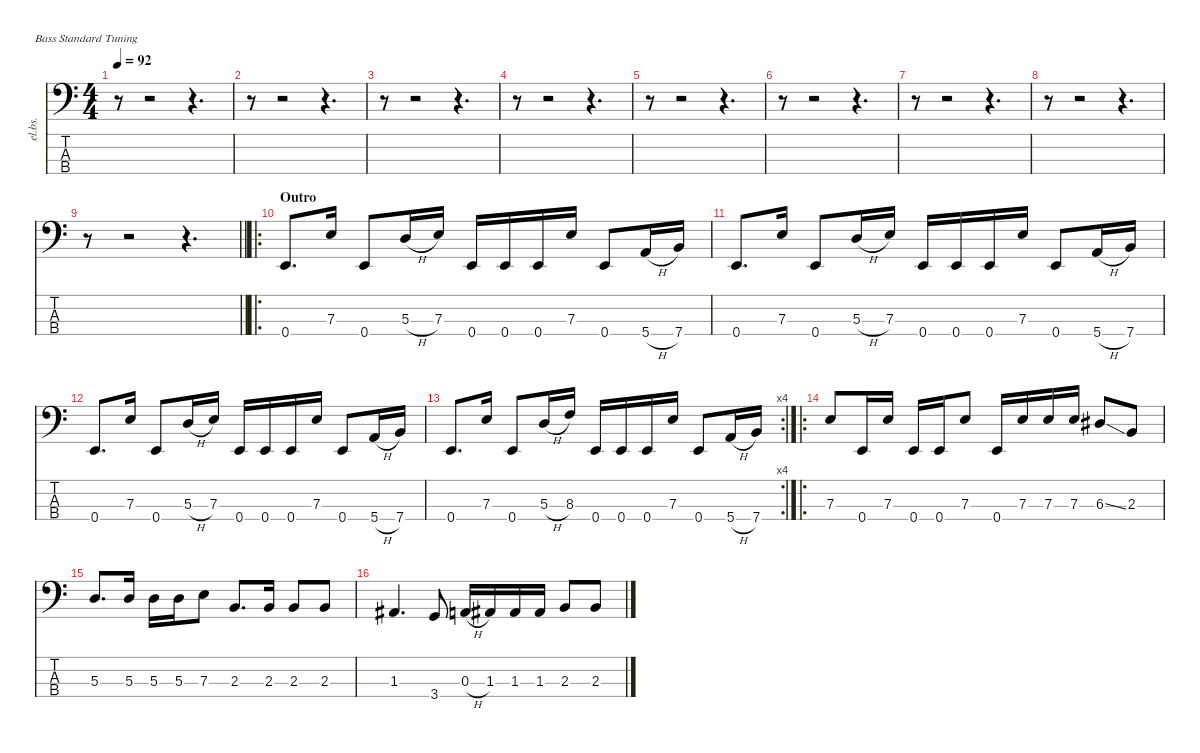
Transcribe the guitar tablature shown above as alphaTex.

\defaultSystemsLayout 4
\hideDynamics
\bracketExtendMode nobrackets
\otherSystemsTrackNameOrientation horizontal
\track ("Bass" "el.bs.") {instrument electricbassfinger}
\staff {score tabs}
\tuning (G2 D2 A1 E1)
\ts (4 4)
\tempo 92
\clef f4
\ks c
r.8{dy fff beam Down} r.2{beam Down} r.4{d beam Down} |
r.8{beam Down} r.2{beam Down} r.4{d beam Down} |
r.8{beam Down} r.2{beam Down} r.4{d beam Down} |
r.8{beam Down} r.2{beam Down} r.4{d beam Down} |
r.8{beam Down} r.2{beam Down} r.4{d beam Down} |
r.8{beam Down} r.2{beam Down} r.4{d beam Down} |
r.8{beam Down} r.2{beam Down} r.4{d beam Down} |
r.8{beam Down} r.2{beam Down} r.4{d beam Down} |
\barLineRight lightlight
r.8{beam Down} r.2{beam Down} r.4{d beam Down} |
\ro
\section ("" "Outro")
0.4.8{d beam Up} 7.3.16{beam Up} 0.4.8{beam Up} 5.3{h}.16{beam Up} 7.3.16{beam Up} 0.4.16{beam Up} 0.4.16{beam Up} 0.4.16{beam Up} 7.3.16{beam Up} 0.4.8{beam Up} 5.4{h}.16{beam Up} 7.4.16{beam Up} |
0.4.8{d beam Up} 7.3.16{beam Up} 0.4.8{beam Up} 5.3{h}.16{beam Up} 7.3.16{beam Up} 0.4.16{beam Up} 0.4.16{beam Up} 0.4.16{beam Up} 7.3.16{beam Up} 0.4.8{beam Up} 5.4{h}.16{beam Up} 7.4.16{beam Up} |
0.4.8{d beam Up} 7.3.16{beam Up} 0.4.8{beam Up} 5.3{h}.16{beam Up} 7.3.16{beam Up} 0.4.16{beam Up} 0.4.16{beam Up} 0.4.16{beam Up} 7.3.16{beam Up} 0.4.8{beam Up} 5.4{h}.16{beam Up} 7.4.16{beam Up} |
\rc 4
0.4.8{d beam Up} 7.3.16{beam Up} 0.4.8{beam Up} 5.3{h}.16{beam Up} 8.3.16{beam Up} 0.4.16{beam Up} 0.4.16{beam Up} 0.4.16{beam Up} 7.3.16{beam Up} 0.4.8{beam Up} 5.4{h}.16{beam Up} 7.4.16{beam Up} |
\ro
7.3.8{beam Up} 0.4.16{beam Up} 7.3.16{beam Up} 0.4.16{beam Up} 0.4.16{beam Up} 7.3.8{beam Up} 0.4.16{beam Up} 7.3.16{beam Up} 7.3.16{beam Up} 7.3.16{beam Up} 6.3{ss acc #}.8{beam Up} 2.3.8{beam Up} |
5.3.8{d beam Up} 5.3.16{beam Up} 5.3.16{beam Down} 5.3.16{beam Down} 7.3.8{beam Down} 2.3.8{d beam Up} 2.3.16{beam Up} 2.3.8{beam Up} 2.3.8{beam Up} |
1.3{acc #}.4{d beam Up} 3.4.8{beam Up} 0.3{h}.16{beam Up} 1.3{acc #}.16{beam Up} 1.3{acc #}.16{beam Up} 1.3{acc #}.16{beam Up} 2.3.8{beam Up} 2.3.8{beam Up}
